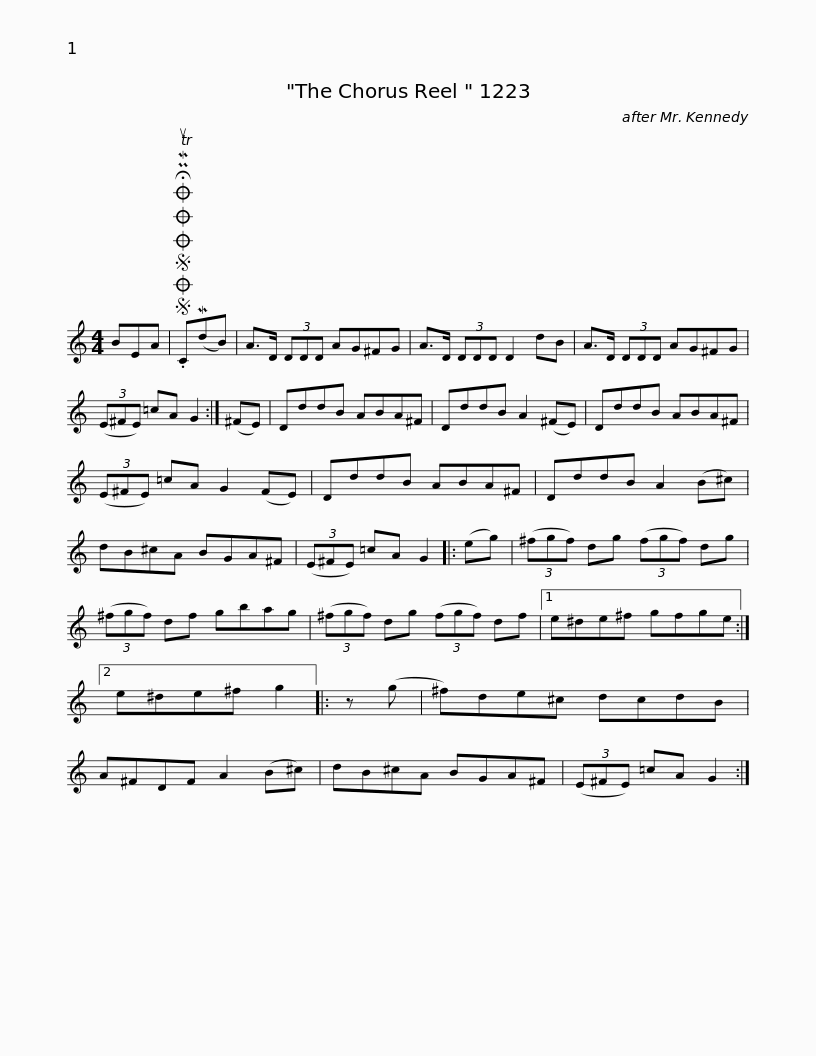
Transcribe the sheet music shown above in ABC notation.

X:1
L:1/8
M:4/4
I:linebreak $
K:C
V:1 treble
V:1
 BEA |SOSOOO .!fermata!PMTuC(MdB) | A>D (3DDD AG^FG | A>D (3DDD D2 dB | A>D (3DDD AG^FG | %5
 (3(E^FE) =cA G2 :| (^FE) |$ DddB ABA^F | DddB A2 (^FE) | DddB ABA^F | %10
 (3(E^FE) =cA G2 (FE) | DddB ABA^F |$ DddB A2 (B^c) | dB^cA BGA^F | (3(E^FE) =cA G2 |: %15
 (eg) | (3(^fgf) dg (3(fgf) dg | (3(^fgf) df gbag |$ (3(^fgf) dg (3(fgf) df |1 e^de^f gfge :|2 %20
 e^de^f g2 |: z (g | ^f)de^c dcdB | A^FDF A2 (B^c) |$ dB^cA BGA^F | %25
 (3(E^FE) =cA G2 :| %26
